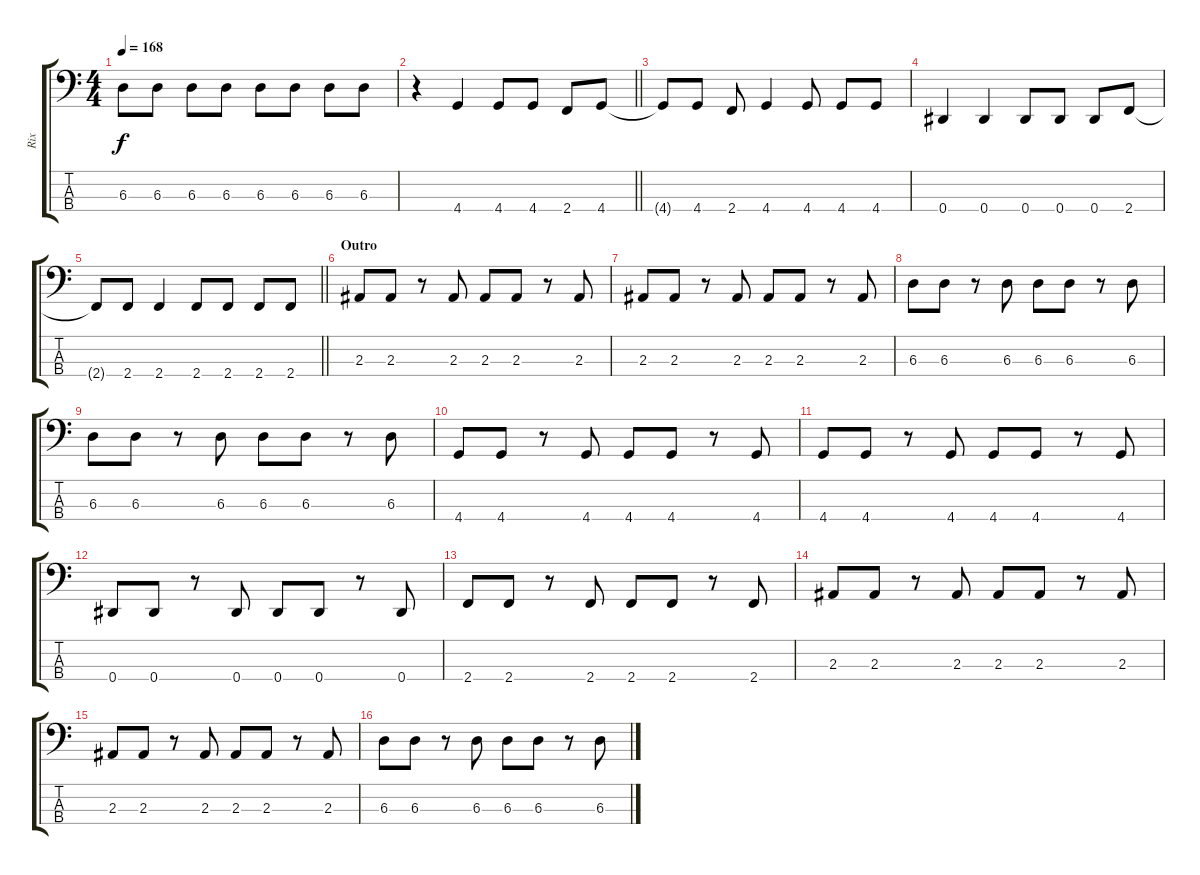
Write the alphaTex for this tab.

\track ("Rix" "Rix") {instrument electricbasspick}
\staff {score tabs}
\tuning (Gb2 Db2 Ab1 Eb1) {hide}
\ts (4 4)
\tempo 168
\clef f4
\ks c
6.3.8{dy f} 6.3.8 6.3.8 6.3.8 6.3.8 6.3.8 6.3.8 6.3.8 |
\barLineRight lightlight
r.4 4.4.4 4.4.8 4.4.8 2.4.8 4.4.8 |
4.4{t}.8 4.4.8 2.4.8 4.4.4 4.4.8 4.4.8 4.4.8 |
0.4.4 0.4.4 0.4.8 0.4.8 0.4.8 2.4.8 |
\barLineRight lightlight
2.4{t}.8 2.4.8 2.4.4 2.4.8 2.4.8 2.4.8 2.4.8 |
\section ("" "Outro")
2.3.8 2.3.8 r.8 2.3.8 2.3.8 2.3.8 r.8 2.3.8 |
2.3.8 2.3.8 r.8 2.3.8 2.3.8 2.3.8 r.8 2.3.8 |
6.3.8 6.3.8 r.8 6.3.8 6.3.8 6.3.8 r.8 6.3.8 |
6.3.8 6.3.8 r.8 6.3.8 6.3.8 6.3.8 r.8 6.3.8 |
4.4.8 4.4.8 r.8 4.4.8 4.4.8 4.4.8 r.8 4.4.8 |
4.4.8 4.4.8 r.8 4.4.8 4.4.8 4.4.8 r.8 4.4.8 |
0.4.8 0.4.8 r.8 0.4.8 0.4.8 0.4.8 r.8 0.4.8 |
2.4.8 2.4.8 r.8 2.4.8 2.4.8 2.4.8 r.8 2.4.8 |
2.3.8 2.3.8 r.8 2.3.8 2.3.8 2.3.8 r.8 2.3.8 |
2.3.8 2.3.8 r.8 2.3.8 2.3.8 2.3.8 r.8 2.3.8 |
6.3.8 6.3.8 r.8 6.3.8 6.3.8 6.3.8 r.8 6.3.8
